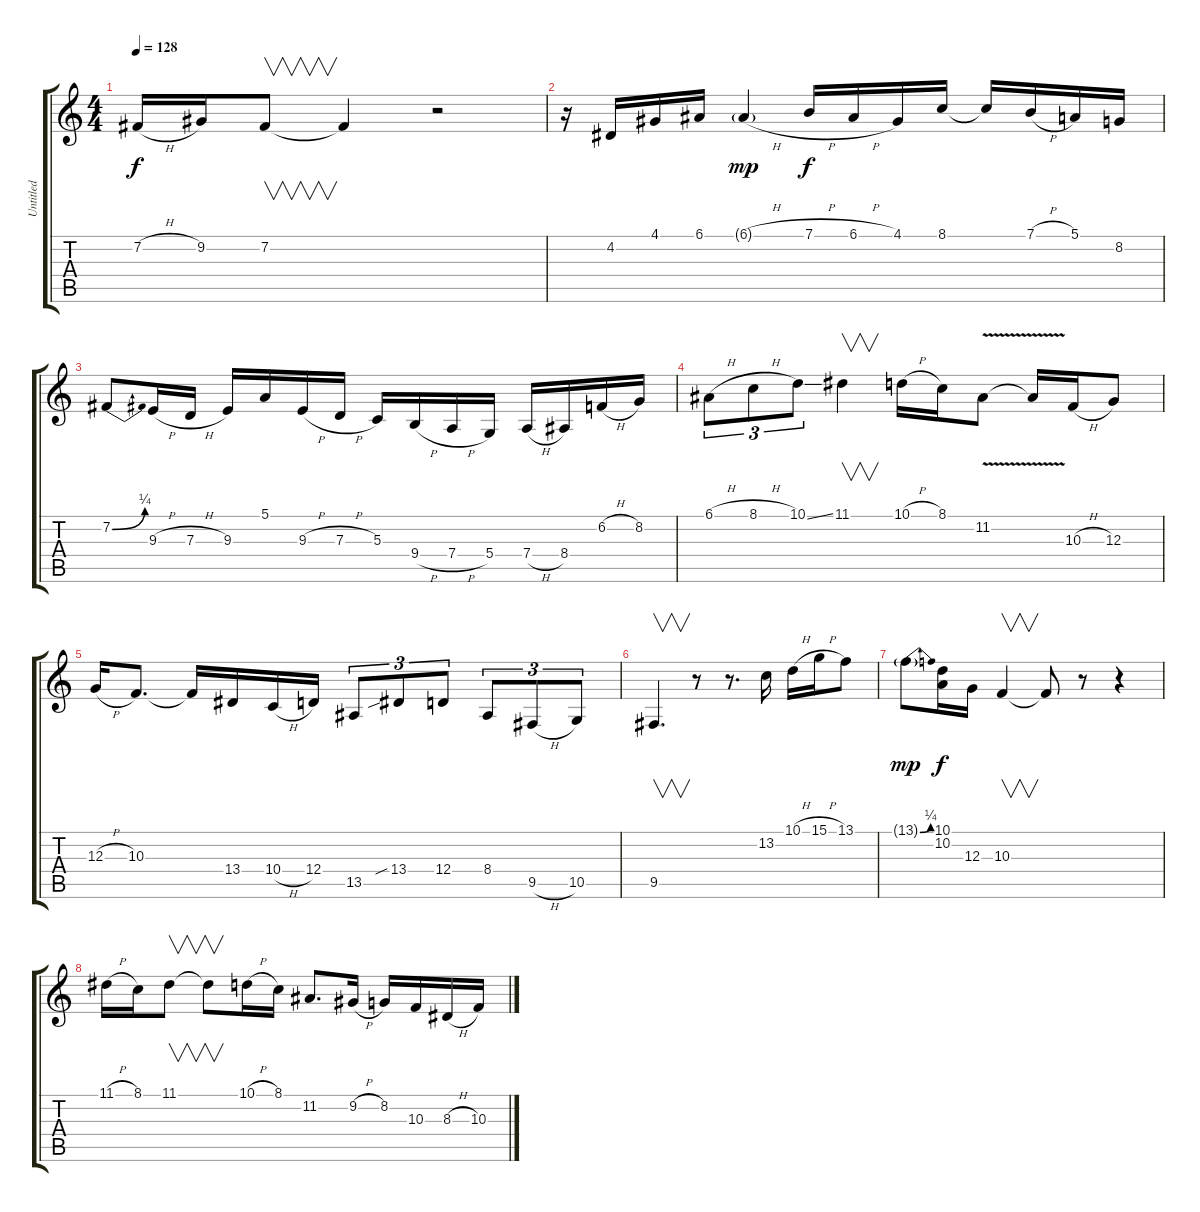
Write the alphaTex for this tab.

\track ("Untitled" "Untitled") {instrument altosax}
\staff {score tabs}
\tuning (E4 B3 G3 D3 A2 E2) {hide}
\ts (4 4)
\tempo 128
\clef g2
\ks c
7.2{h}.16{dy f} 9.2.16 7.2.8{v} 7.2{t}.4 r.2 |
r.16 4.2.16 4.1.16 6.1.16 6.1{h g}.4{dy mp} 7.1{h}.16{dy f} 6.1{h}.16 4.1.16 8.1.16 8.1{t}.16 7.1{h}.16 5.1.16 8.2.16 |
7.2{be (bend 0 0 60 1)}.8 9.3{h}.16 7.3{h}.16 9.3.16 5.1.16 9.3{h}.16 7.3{h}.16 5.3.16 9.4{h}.16 7.4{h}.16 5.4.16 7.4{h}.16 8.4.16 6.2{h}.16 8.2.16 |
6.1{h}.8{tu (3 2)} 8.1{h}.8{tu (3 2)} 10.1{ss}.8{tu (3 2)} 11.1.4{v} 10.1{h}.16 8.1.16 11.2{v}.8 11.2{t}.16 10.3{h}.16 12.3.8 |
12.3{h}.16 10.3.8{d} 10.3{t}.16 13.4.16 10.4{h}.16 12.4.16 13.5.8{tu (3 2)} 13.4{sib}.8{tu (3 2)} 12.4.8{tu (3 2)} 8.4.8{tu (3 2)} 9.5{h}.8{tu (3 2)} 10.5.8{tu (3 2)} |
9.5.4{v d} r.8 r.8{d} 13.2.16 10.1{h}.16 15.1{h}.16 13.1.8 |
13.1{be (bend 0 0 60 1) g}.8{dy mp} (10.1 10.2).16{dy f} 12.3.16 10.3.4{v} 10.3{t}.8 r.8 r.4 |
11.1{h}.16 8.1.16 11.1.8{v} 11.1{t}.8{v} 10.1{h}.16 8.1.16 11.2.8{d} 9.2{h}.16 8.2.16 10.3.16 8.3{h}.16 10.3.16
